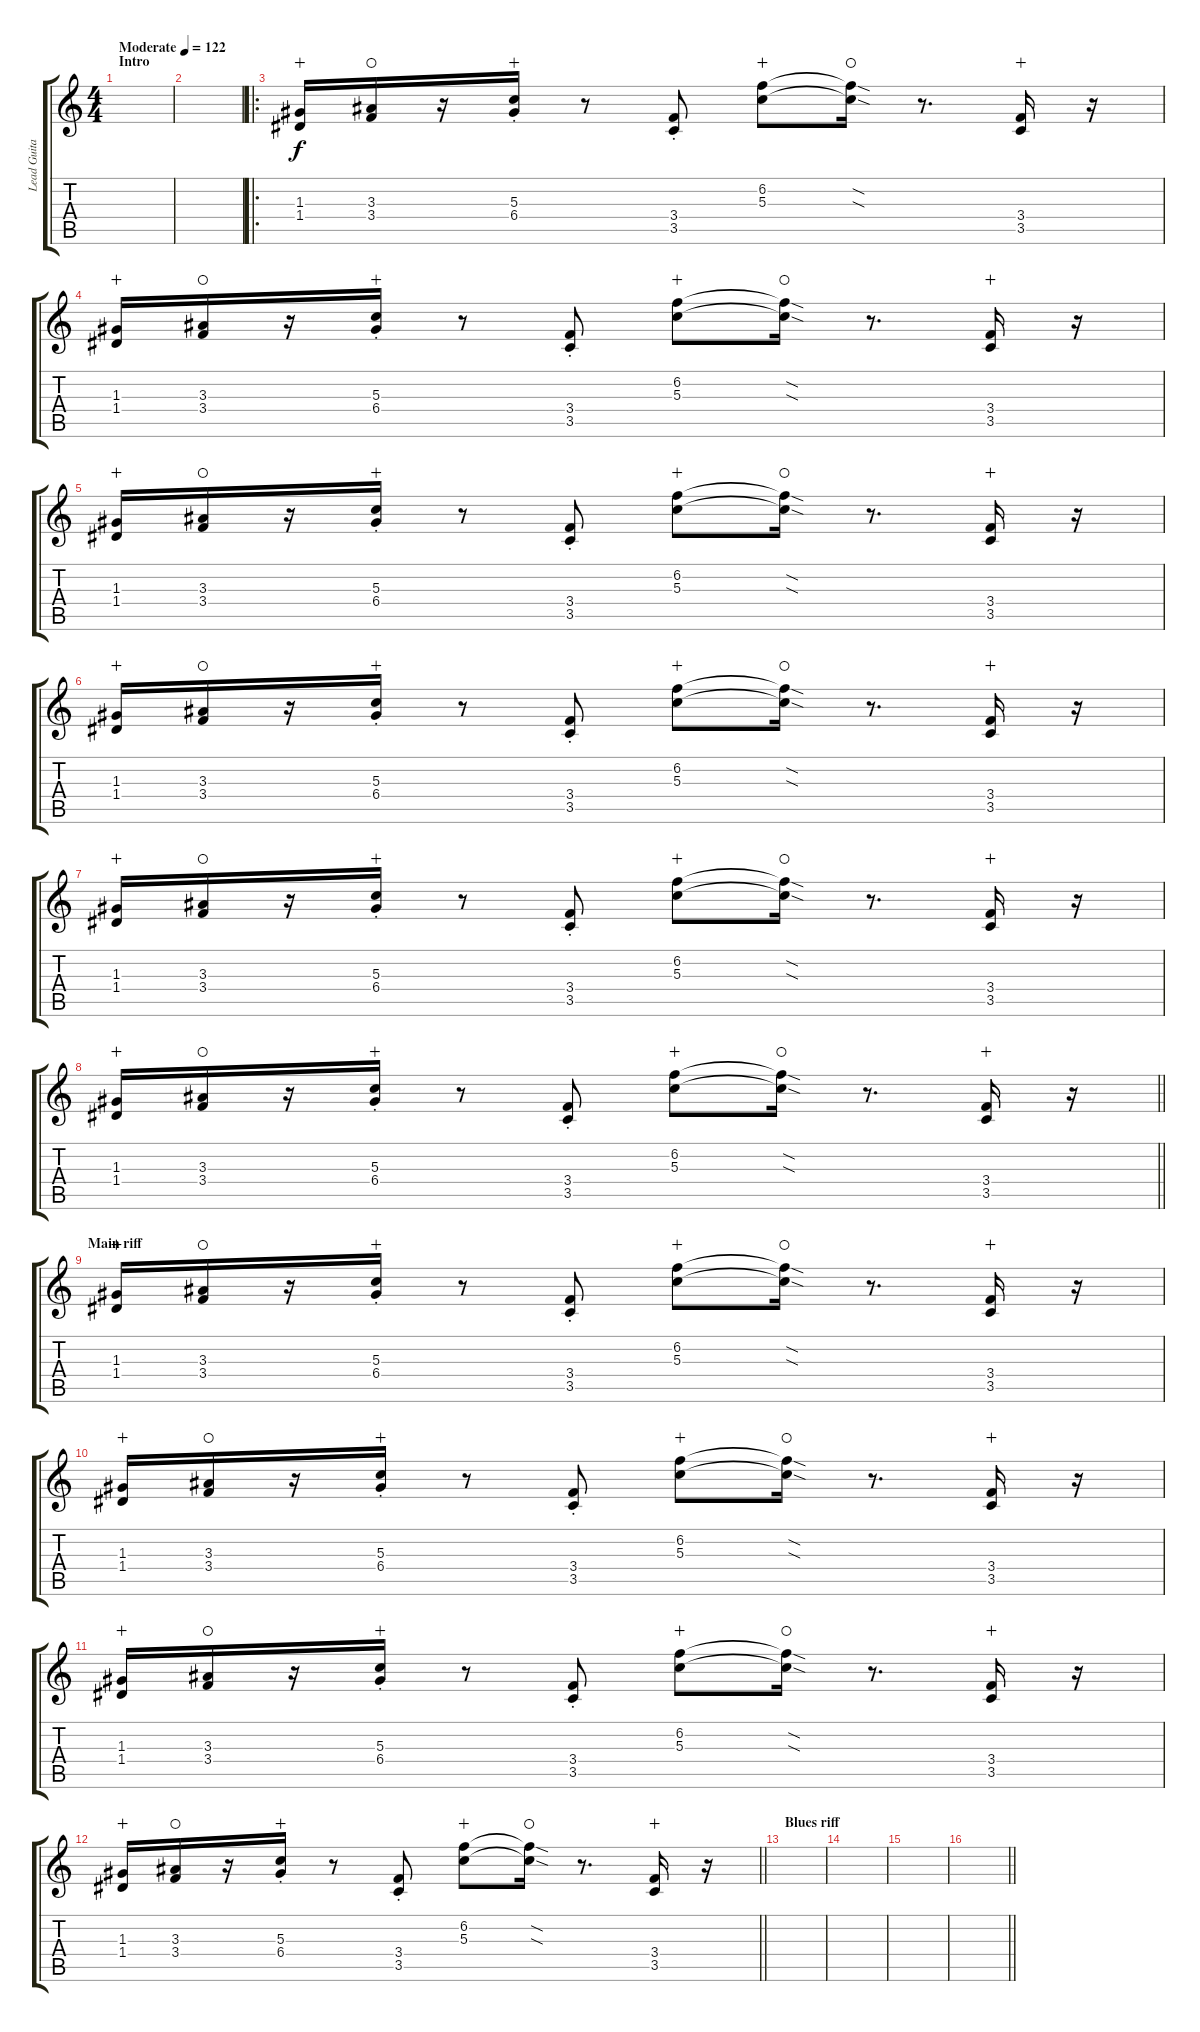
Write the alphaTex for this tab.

\track ("Lead Guitar" "Lead Guita") {instrument electricguitarjazz}
\staff {score tabs}
\tuning (E4 B3 G3 D3 A2 E2) {hide}
\ts (4 4)
\section ("" "Intro")
\tempo (122 "Moderate")
\clef g2
\ks c
|
|
\ro
(1.3 1.4).16{wahc} (3.3 3.4).16{waho} r.16 (5.3{st} 6.4{st}).16{wahc} r.8 (3.4{st} 3.5{st}).8 (6.2 5.3).8{wahc} (6.2{sod t} 5.3{sod t}).16{waho} r.8{d} (3.4 3.5).16{wahc} r.16 |
(1.3 1.4).16{wahc} (3.3 3.4).16{waho} r.16 (5.3{st} 6.4{st}).16{wahc} r.8 (3.4{st} 3.5{st}).8 (6.2 5.3).8{wahc} (6.2{sod t} 5.3{sod t}).16{waho} r.8{d} (3.4 3.5).16{wahc} r.16 |
(1.3 1.4).16{wahc} (3.3 3.4).16{waho} r.16 (5.3{st} 6.4{st}).16{wahc} r.8 (3.4{st} 3.5{st}).8 (6.2 5.3).8{wahc} (6.2{sod t} 5.3{sod t}).16{waho} r.8{d} (3.4 3.5).16{wahc} r.16 |
(1.3 1.4).16{wahc} (3.3 3.4).16{waho} r.16 (5.3{st} 6.4{st}).16{wahc} r.8 (3.4{st} 3.5{st}).8 (6.2 5.3).8{wahc} (6.2{sod t} 5.3{sod t}).16{waho} r.8{d} (3.4 3.5).16{wahc} r.16 |
(1.3 1.4).16{wahc} (3.3 3.4).16{waho} r.16 (5.3{st} 6.4{st}).16{wahc} r.8 (3.4{st} 3.5{st}).8 (6.2 5.3).8{wahc} (6.2{sod t} 5.3{sod t}).16{waho} r.8{d} (3.4 3.5).16{wahc} r.16 |
\barLineRight lightlight
(1.3 1.4).16{wahc} (3.3 3.4).16{waho} r.16 (5.3{st} 6.4{st}).16{wahc} r.8 (3.4{st} 3.5{st}).8 (6.2 5.3).8{wahc} (6.2{sod t} 5.3{sod t}).16{waho} r.8{d} (3.4 3.5).16{wahc} r.16 |
\section ("" "Main riff")
(1.3 1.4).16{wahc} (3.3 3.4).16{waho} r.16 (5.3{st} 6.4{st}).16{wahc} r.8 (3.4{st} 3.5{st}).8 (6.2 5.3).8{wahc} (6.2{sod t} 5.3{sod t}).16{waho} r.8{d} (3.4 3.5).16{wahc} r.16 |
(1.3 1.4).16{wahc} (3.3 3.4).16{waho} r.16 (5.3{st} 6.4{st}).16{wahc} r.8 (3.4{st} 3.5{st}).8 (6.2 5.3).8{wahc} (6.2{sod t} 5.3{sod t}).16{waho} r.8{d} (3.4 3.5).16{wahc} r.16 |
(1.3 1.4).16{wahc} (3.3 3.4).16{waho} r.16 (5.3{st} 6.4{st}).16{wahc} r.8 (3.4{st} 3.5{st}).8 (6.2 5.3).8{wahc} (6.2{sod t} 5.3{sod t}).16{waho} r.8{d} (3.4 3.5).16{wahc} r.16 |
\barLineRight lightlight
(1.3 1.4).16{wahc} (3.3 3.4).16{waho} r.16 (5.3{st} 6.4{st}).16{wahc} r.8 (3.4{st} 3.5{st}).8 (6.2 5.3).8{wahc} (6.2{sod t} 5.3{sod t}).16{waho} r.8{d} (3.4 3.5).16{wahc} r.16 |
\section ("" "Blues riff")
|
|
|
\barLineRight lightlight
